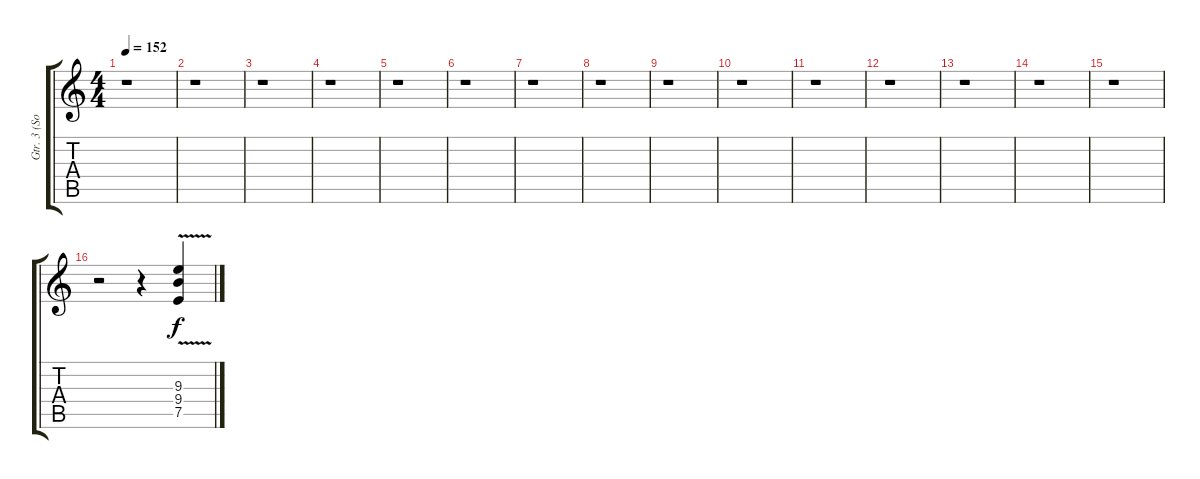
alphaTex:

\track ("Gtr. 3 (Solo)" "Gtr. 3 (So") {instrument distortionguitar}
\staff {score tabs}
\tuning (E4 B3 G3 D3 A2 E2) {hide}
\ts (4 4)
\tempo 152
\clef g2
\ks c
r.1{dy f} |
r.1 |
r.1 |
r.1 |
r.1 |
r.1 |
r.1 |
r.1 |
r.1 |
r.1 |
r.1 |
r.1 |
r.1 |
r.1 |
r.1 |
r.2 r.4 (9.3 9.4 7.5{v}).4
